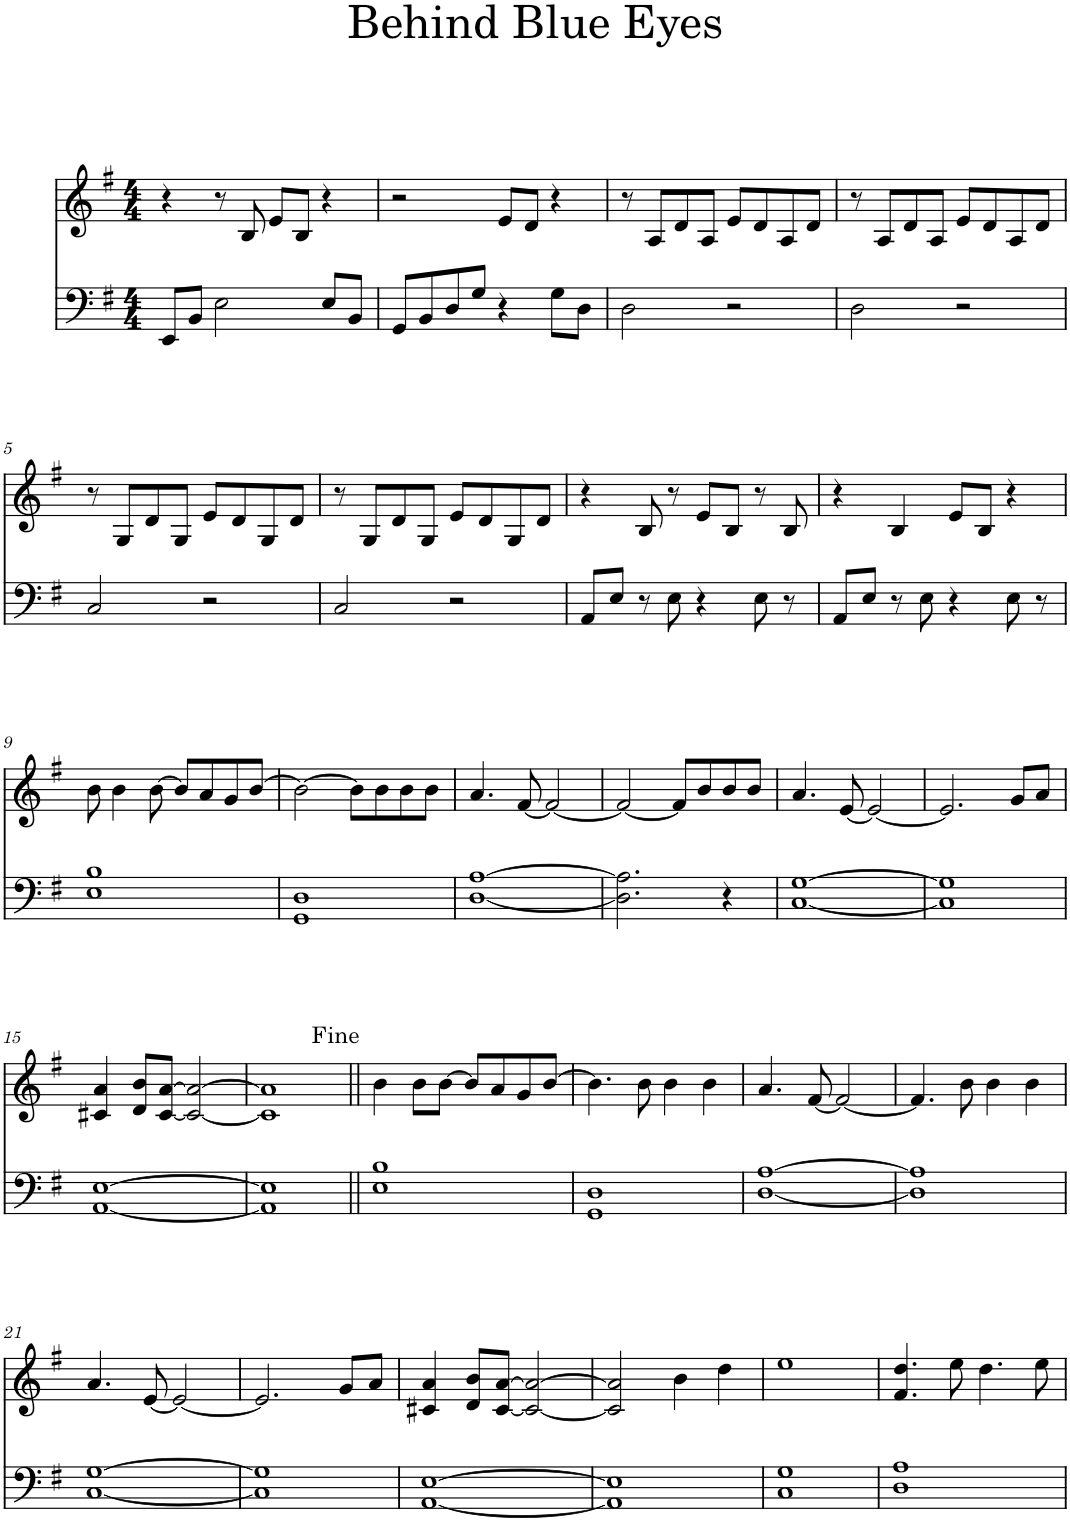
**kern	**kern
*part2	*part1
*staff2	*staff1
*I"Piano	*I"Piano
*I'Pno	*I'Pno
*clefF4	*clefG2
*k[f#]	*k[f#]
*M4/4	*M4/4
=1	=1
8EE/L	4r
8BB/J	.
2E\	8r
.	8B/
.	8e/L
.	8B/J
8E/L	4r
8BB/J	.
=2	=2
8GG/L	2r
8BB/	.
8D/	.
8G/J	.
4r	8e/L
.	8d/J
8G\L	4r
8D\J	.
=3	=3
2D\	8r
.	8A/L
.	8d/
.	8A/J
2r	8e/L
.	8d/
.	8A/
.	8d/J
=4	=4
2D\	8r
.	8A/L
.	8d/
.	8A/J
2r	8e/L
.	8d/
.	8A/
.	8d/J
!!LO:LB:g=z
=5	=5
2C/	8r
.	8G/L
.	8d/
.	8G/J
2r	8e/L
.	8d/
.	8G/
.	8d/J
=6	=6
2C/	8r
.	8G/L
.	8d/
.	8G/J
2r	8e/L
.	8d/
.	8G/
.	8d/J
=7	=7
8AA/L	4r
8E/J	.
8r	8B/
8E\	8r
4r	8e/L
.	8B/J
8E\	8r
8r	8B/
=8	=8
8AA/L	4r
8E/J	.
8r	4B/
8E\	.
4r	8e/L
.	8B/J
8E\	4r
8r	.
!!LO:LB:g=z
=9	=9
1E 1B	8b\
.	4b\
.	[8b\
.	8b/L]
.	8a/
.	8g/
.	[8b/J
=10	=10
1GG 1D	2b\_
.	8b\L]
.	8b\
.	8b\
.	8b\J
=11	=11
[1D [1A	4.a/
.	[8f#/
.	2f#/_
=12	=12
2.D\] 2.A\]	2f#/_
.	8f#/L]
.	8b/
4r	8b/
.	8b/J
=13	=13
[1C [1G	4.a/
.	[8e/
.	2e/_
=14	=14
1C] 1G]	2.e/]
.	8g/L
.	8a/J
!!LO:LB:g=z
=15	=15
[1AA [1E	4c#X/ 4a/
.	8d/ 8b/L
.	[8c#/ [8a/J
.	2c#/_ 2a/_
=16	=16
1AA] 1E]	1c#] 1a]
=17||	=17||
1E 1B	4b\
.	8b\L
.	[8b\J
.	8b/L]
.	8a/
.	8g/
.	[8b/J
=18	=18
1GG 1D	4.b\]
.	8b\
.	4b\
.	4b\
=19	=19
[1D [1A	4.a/
.	[8f#/
.	2f#/_
=20	=20
1D] 1A]	4.f#/]
.	8b\
.	4b\
.	4b\
!!LO:LB:g=z
=21	=21
[1C [1G	4.a/
.	[8e/
.	2e/_
=22	=22
1C] 1G]	2.e/]
.	8g/L
.	8a/J
=23	=23
[1AA [1E	4c#X/ 4a/
.	8d/ 8b/L
.	[8c#/ [8a/J
.	2c#/_ 2a/_
=24	=24
1AA] 1E]	2c#/] 2a/]
.	4b\
.	4dd\
=25	=25
1C 1G	1ee
=26	=26
1D 1A	4.f#/ 4.dd/
.	8ee\
.	4.dd\
.	8ee\
=	=
*-	*-
